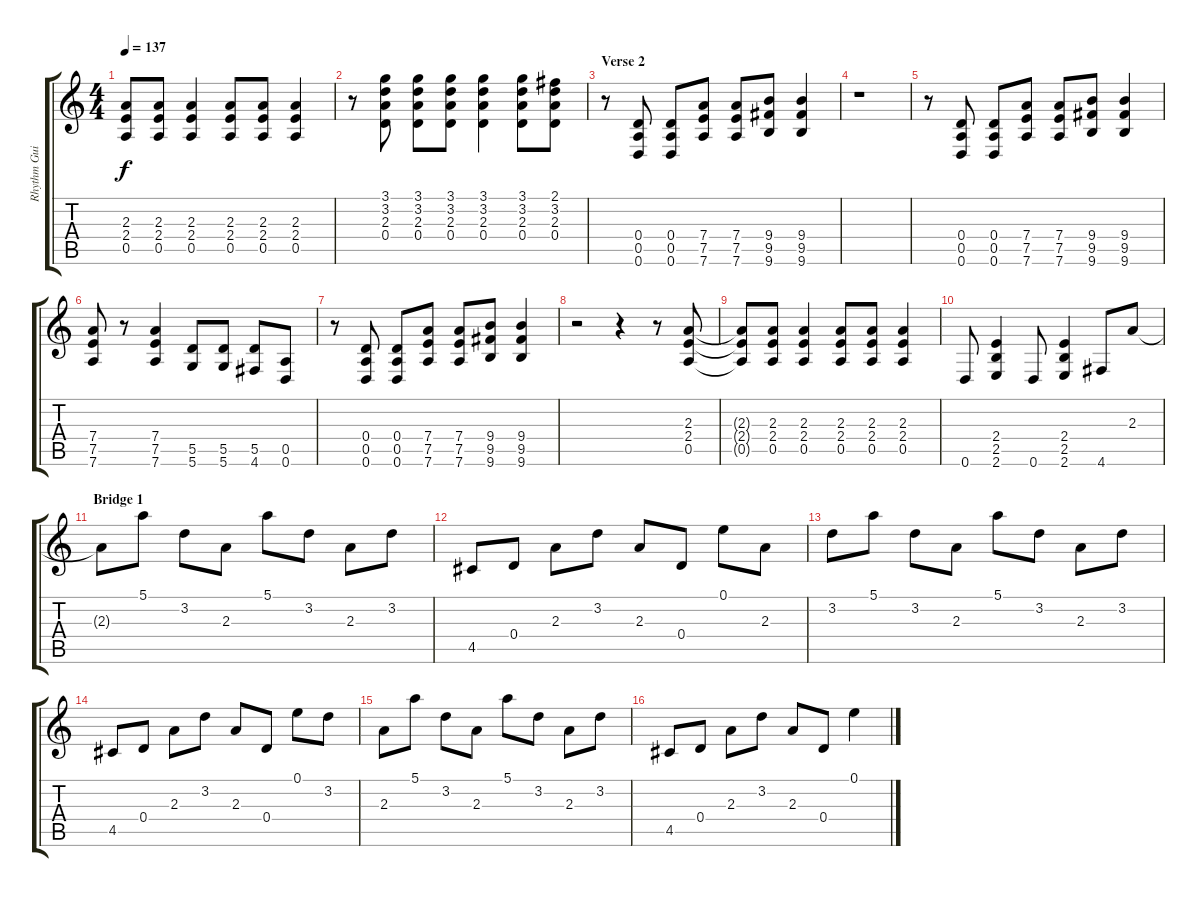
\track ("Rhythm Guitar 1" "Rhythm Gui") {instrument overdrivenguitar}
\staff {score tabs}
\tuning (E4 B3 G3 D3 A2 D2) {hide}
\ts (4 4)
\tempo 137
\clef g2
\ks c
(2.3{t} 2.4{t} 0.5{t}).8{dy f} (2.3 2.4 0.5).8 (2.3 2.4 0.5).4 (2.3 2.4 0.5).8 (2.3 2.4 0.5).8 (2.3 2.4 0.5).4 |
r.8 (3.1 3.2 2.3 0.4).8 (3.1 3.2 2.3 0.4).8 (3.1 3.2 2.3 0.4).8 (3.1 3.2 2.3 0.4).4 (3.1 3.2 2.3 0.4).8 (2.1 3.2 2.3 0.4).8 |
\section ("" "Verse 2")
r.8 (0.4 0.5 0.6).8 (0.4 0.5 0.6).8 (7.4 7.5 7.6).8 (7.4 7.5 7.6).8 (9.4 9.5 9.6).8 (9.4 9.5 9.6).4 |
r.1 |
r.8 (0.4 0.5 0.6).8 (0.4 0.5 0.6).8 (7.4 7.5 7.6).8 (7.4 7.5 7.6).8 (9.4 9.5 9.6).8 (9.4 9.5 9.6).4 |
(7.4 7.5 7.6).8 r.8 (7.4 7.5 7.6).4 (5.5 5.6).8 (5.5 5.6).8 (5.5 4.6).8 (0.5 0.6).8 |
r.8 (0.4 0.5 0.6).8 (0.4 0.5 0.6).8 (7.4 7.5 7.6).8 (7.4 7.5 7.6).8 (9.4 9.5 9.6).8 (9.4 9.5 9.6).4 |
r.2 r.4 r.8 (2.3 2.4 0.5).8 |
(2.3{t} 2.4{t} 0.5{t}).8 (2.3 2.4 0.5).8 (2.3 2.4 0.5).4 (2.3 2.4 0.5).8 (2.3 2.4 0.5).8 (2.3 2.4 0.5).4 |
0.6.8 (2.4 2.5 2.6).4 0.6.8 (2.4 2.5 2.6).4 4.6.8 2.3.8 |
\section ("" "Bridge 1")
2.3{t}.8 5.1.8 3.2.8 2.3.8 5.1.8 3.2.8 2.3.8 3.2.8 |
4.5.8 0.4.8 2.3.8 3.2.8 2.3.8 0.4.8 0.1.8 2.3.8 |
3.2.8 5.1.8 3.2.8 2.3.8 5.1.8 3.2.8 2.3.8 3.2.8 |
4.5.8 0.4.8 2.3.8 3.2.8 2.3.8 0.4.8 0.1.8 3.2.8 |
2.3.8 5.1.8 3.2.8 2.3.8 5.1.8 3.2.8 2.3.8 3.2.8 |
4.5.8 0.4.8 2.3.8 3.2.8 2.3.8 0.4.8 0.1.4
